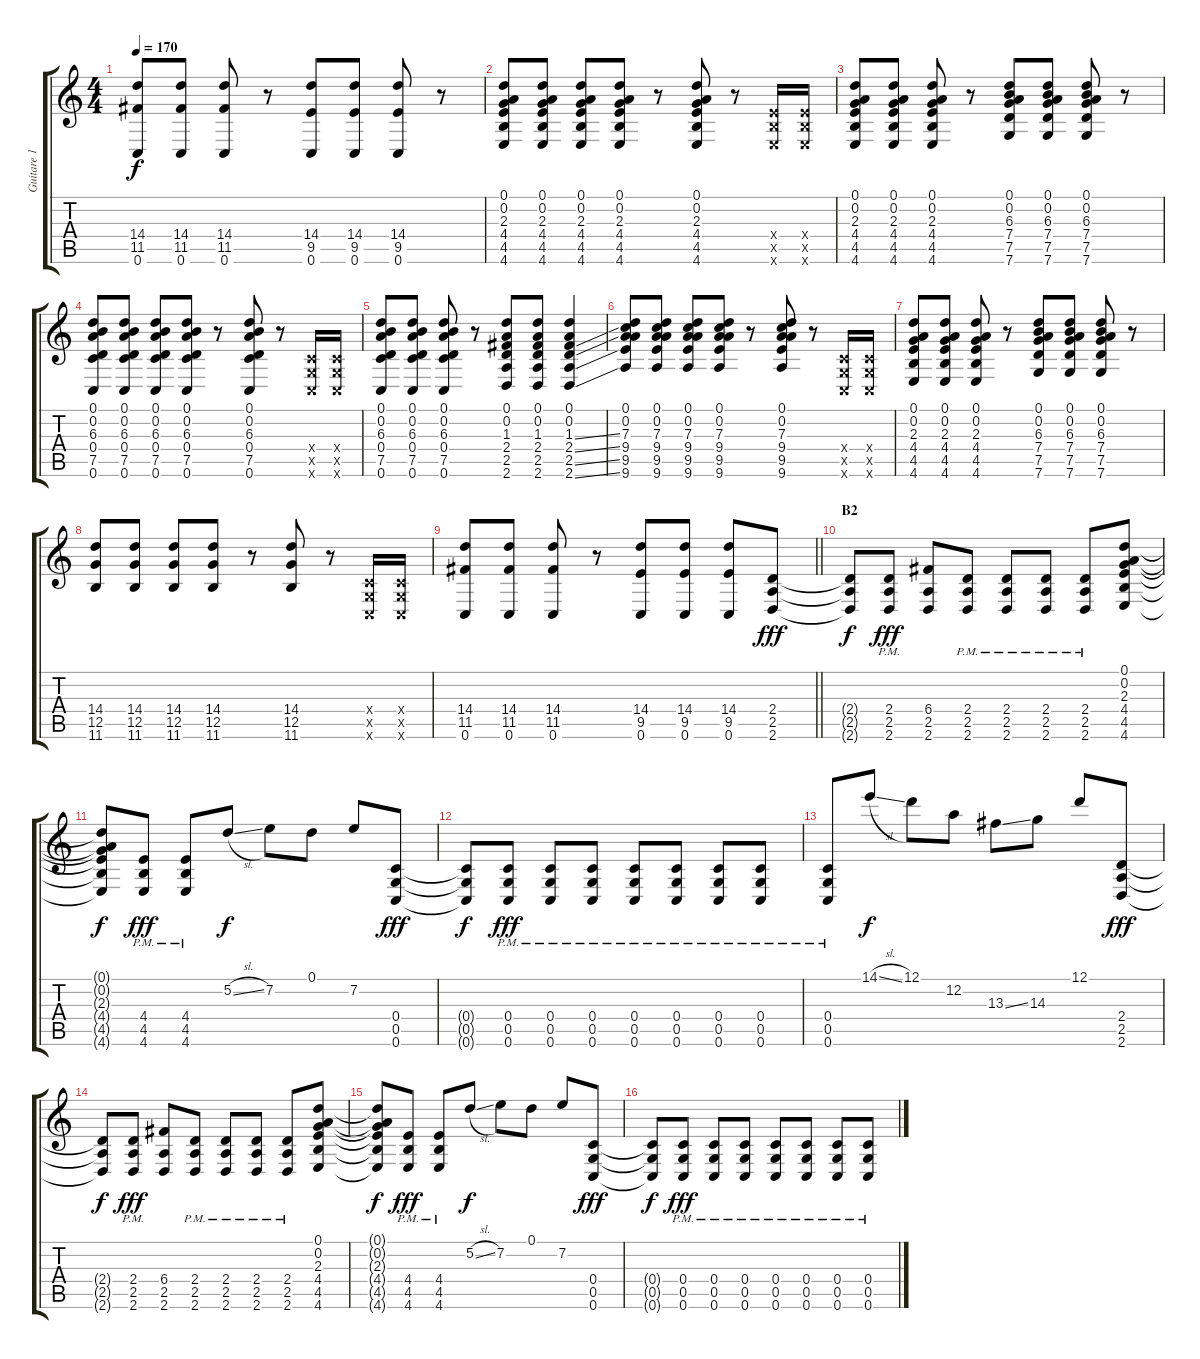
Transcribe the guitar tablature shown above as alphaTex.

\track ("Guitare 1" "Guitare 1") {instrument overdrivenguitar}
\staff {score tabs}
\tuning (D4 A3 F3 C3 G2 C2) {hide}
\ts (4 4)
\tempo 170
\clef g2
\ks c
(14.4 11.5 0.6).8{dy f} (14.4 11.5 0.6).8 (14.4 11.5 0.6).8 r.8 (14.4 9.5 0.6).8 (14.4 9.5 0.6).8 (14.4 9.5 0.6).8 r.8 |
(0.1 0.2 2.3 4.4 4.5 4.6).8 (0.1 0.2 2.3 4.4 4.5 4.6).8 (0.1 0.2 2.3 4.4 4.5 4.6).8 (0.1 0.2 2.3 4.4 4.5 4.6).8 r.8 (0.1 0.2 2.3 4.4 4.5 4.6).8 r.8 (4.4{x} 4.5{x} 4.6{x}).16 (4.4{x} 4.5{x} 4.6{x}).16 |
(0.1 0.2 2.3 4.4 4.5 4.6).8 (0.1 0.2 2.3 4.4 4.5 4.6).8 (0.1 0.2 2.3 4.4 4.5 4.6).8 r.8 (0.1 0.2 6.3 7.4 7.5 7.6).8 (0.1 0.2 6.3 7.4 7.5 7.6).8 (0.1 0.2 6.3 7.4 7.5 7.6).8 r.8 |
(0.1 0.2 6.3 0.4 7.5 0.6).8 (0.1 0.2 6.3 0.4 7.5 0.6).8 (0.1 0.2 6.3 0.4 7.5 0.6).8 (0.1 0.2 6.3 0.4 7.5 0.6).8 r.8 (0.1 0.2 6.3 0.4 7.5 0.6).8 r.8 (0.4{x} 0.5{x} 0.6{x}).16 (0.4{x} 0.5{x} 0.6{x}).16 |
(0.1 0.2 6.3 0.4 7.5 0.6).8 (0.1 0.2 6.3 0.4 7.5 0.6).8 (0.1 0.2 6.3 0.4 7.5 0.6).8 r.8 (0.1 0.2 1.3 2.4 2.5 2.6).8 (0.1 0.2 1.3 2.4 2.5 2.6).8 (0.1 0.2 1.3{ss} 2.4{ss} 2.5{ss} 2.6{ss}).4 |
(0.1 0.2 7.3 9.4 9.5 9.6).8 (0.1 0.2 7.3 9.4 9.5 9.6).8 (0.1 0.2 7.3 9.4 9.5 9.6).8 (0.1 0.2 7.3 9.4 9.5 9.6).8 r.8 (0.1 0.2 7.3 9.4 9.5 9.6).8 r.8 (0.4{x} 0.5{x} 0.6{x}).16 (0.4{x} 0.5{x} 0.6{x}).16 |
(0.1 0.2 2.3 4.4 4.5 4.6).8 (0.1 0.2 2.3 4.4 4.5 4.6).8 (0.1 0.2 2.3 4.4 4.5 4.6).8 r.8 (0.1 0.2 6.3 7.4 7.5 7.6).8 (0.1 0.2 6.3 7.4 7.5 7.6).8 (0.1 0.2 6.3 7.4 7.5 7.6).8 r.8 |
(14.4 12.5 11.6).8 (14.4 12.5 11.6).8 (14.4 12.5 11.6).8 (14.4 12.5 11.6).8 r.8 (14.4 12.5 11.6).8 r.8 (0.4{x} 0.5{x} 0.6{x}).16 (0.4{x} 0.5{x} 0.6{x}).16 |
\barLineRight lightlight
(14.4 11.5 0.6).8 (14.4 11.5 0.6).8 (14.4 11.5 0.6).8 r.8 (14.4 9.5 0.6).8 (14.4 9.5 0.6).8 (14.4 9.5 0.6).8 (2.4 2.5 2.6).8{dy fff volume 13 balance 3} |
\section ("" "B2")
(2.4{t} 2.5{t} 2.6{t}).8{dy f} (2.4{pm} 2.5{pm} 2.6{pm}).8{dy fff} (6.4 2.5 2.6).8 (2.4{pm} 2.5{pm} 2.6{pm}).8 (2.4{pm} 2.5{pm} 2.6{pm}).8 (2.4{pm} 2.5{pm} 2.6{pm}).8 (2.4{pm} 2.5{pm} 2.6{pm}).8 (0.1 0.2 2.3 4.4 4.5 4.6).8 |
(0.1{t} 0.2{t} 2.3{t} 4.4{t} 4.5{t} 4.6{t}).8{dy f} (4.4{pm} 4.5{pm} 4.6{pm}).8{dy fff} (4.4{pm} 4.5{pm} 4.6{pm}).8 5.2{sl}.8{dy f} 7.2.8 0.1.8 7.2.8 (0.4 0.5 0.6).8{dy fff} |
(0.4{t} 0.5{t} 0.6{t}).8{dy f} (0.4{pm} 0.5{pm} 0.6{pm}).8{dy fff} (0.4{pm} 0.5{pm} 0.6{pm}).8 (0.4{pm} 0.5{pm} 0.6{pm}).8 (0.4{pm} 0.5{pm} 0.6{pm}).8 (0.4{pm} 0.5{pm} 0.6{pm}).8 (0.4{pm} 0.5{pm} 0.6{pm}).8 (0.4{pm} 0.5{pm} 0.6{pm}).8 |
(0.4{pm} 0.5{pm} 0.6{pm}).8 14.1{sl}.8{dy f} 12.1.8 12.2.8 13.3{ss}.8 14.3.8 12.1.8 (2.4 2.5 2.6).8{dy fff} |
(2.4{t} 2.5{t} 2.6{t}).8{dy f} (2.4{pm} 2.5{pm} 2.6{pm}).8{dy fff} (6.4 2.5 2.6).8 (2.4{pm} 2.5{pm} 2.6{pm}).8 (2.4{pm} 2.5{pm} 2.6{pm}).8 (2.4{pm} 2.5{pm} 2.6{pm}).8 (2.4{pm} 2.5{pm} 2.6{pm}).8 (0.1 0.2 2.3 4.4 4.5 4.6).8 |
(0.1{t} 0.2{t} 2.3{t} 4.4{t} 4.5{t} 4.6{t}).8{dy f} (4.4{pm} 4.5{pm} 4.6{pm}).8{dy fff} (4.4{pm} 4.5{pm} 4.6{pm}).8 5.2{sl}.8{dy f} 7.2.8 0.1.8 7.2.8 (0.4 0.5 0.6).8{dy fff} |
(0.4{t} 0.5{t} 0.6{t}).8{dy f} (0.4{pm} 0.5{pm} 0.6{pm}).8{dy fff} (0.4{pm} 0.5{pm} 0.6{pm}).8 (0.4{pm} 0.5{pm} 0.6{pm}).8 (0.4{pm} 0.5{pm} 0.6{pm}).8 (0.4{pm} 0.5{pm} 0.6{pm}).8 (0.4{pm} 0.5{pm} 0.6{pm}).8 (0.4{pm} 0.5{pm} 0.6{pm}).8
